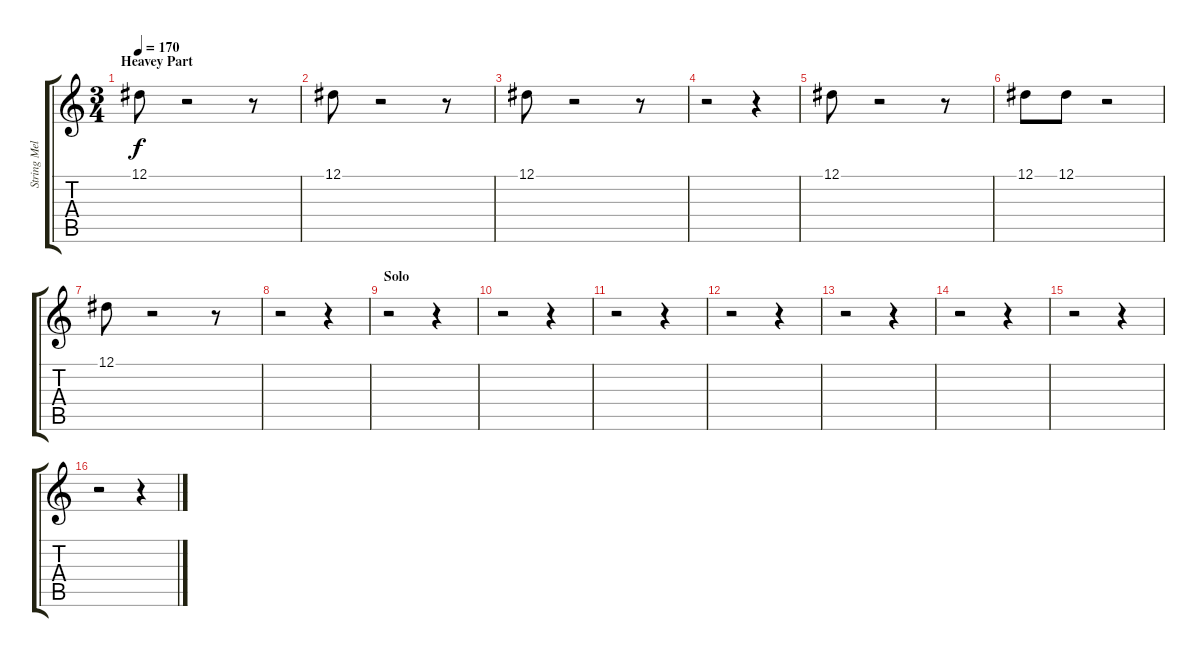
\track ("String Melody" "String Mel") {instrument stringensemble1}
\staff {score tabs}
\tuning (Eb4 Bb3 Gb3 Db3 Ab2 Eb2) {hide}
\ts (3 4)
\section ("" "Heavey Part")
\tempo 170
\clef g2
\ks c
12.1.8{dy f instrument stringensemble1} r.2 r.8 |
12.1.8 r.2 r.8 |
12.1.8 r.2 r.8 |
r.2 r.4 |
12.1.8 r.2 r.8 |
12.1.8 12.1.8 r.2 |
12.1.8 r.2 r.8 |
r.2 r.4 |
\section ("" "Solo")
r.2 r.4 |
r.2 r.4 |
r.2 r.4 |
r.2 r.4 |
r.2 r.4 |
r.2 r.4 |
r.2 r.4 |
r.2 r.4
